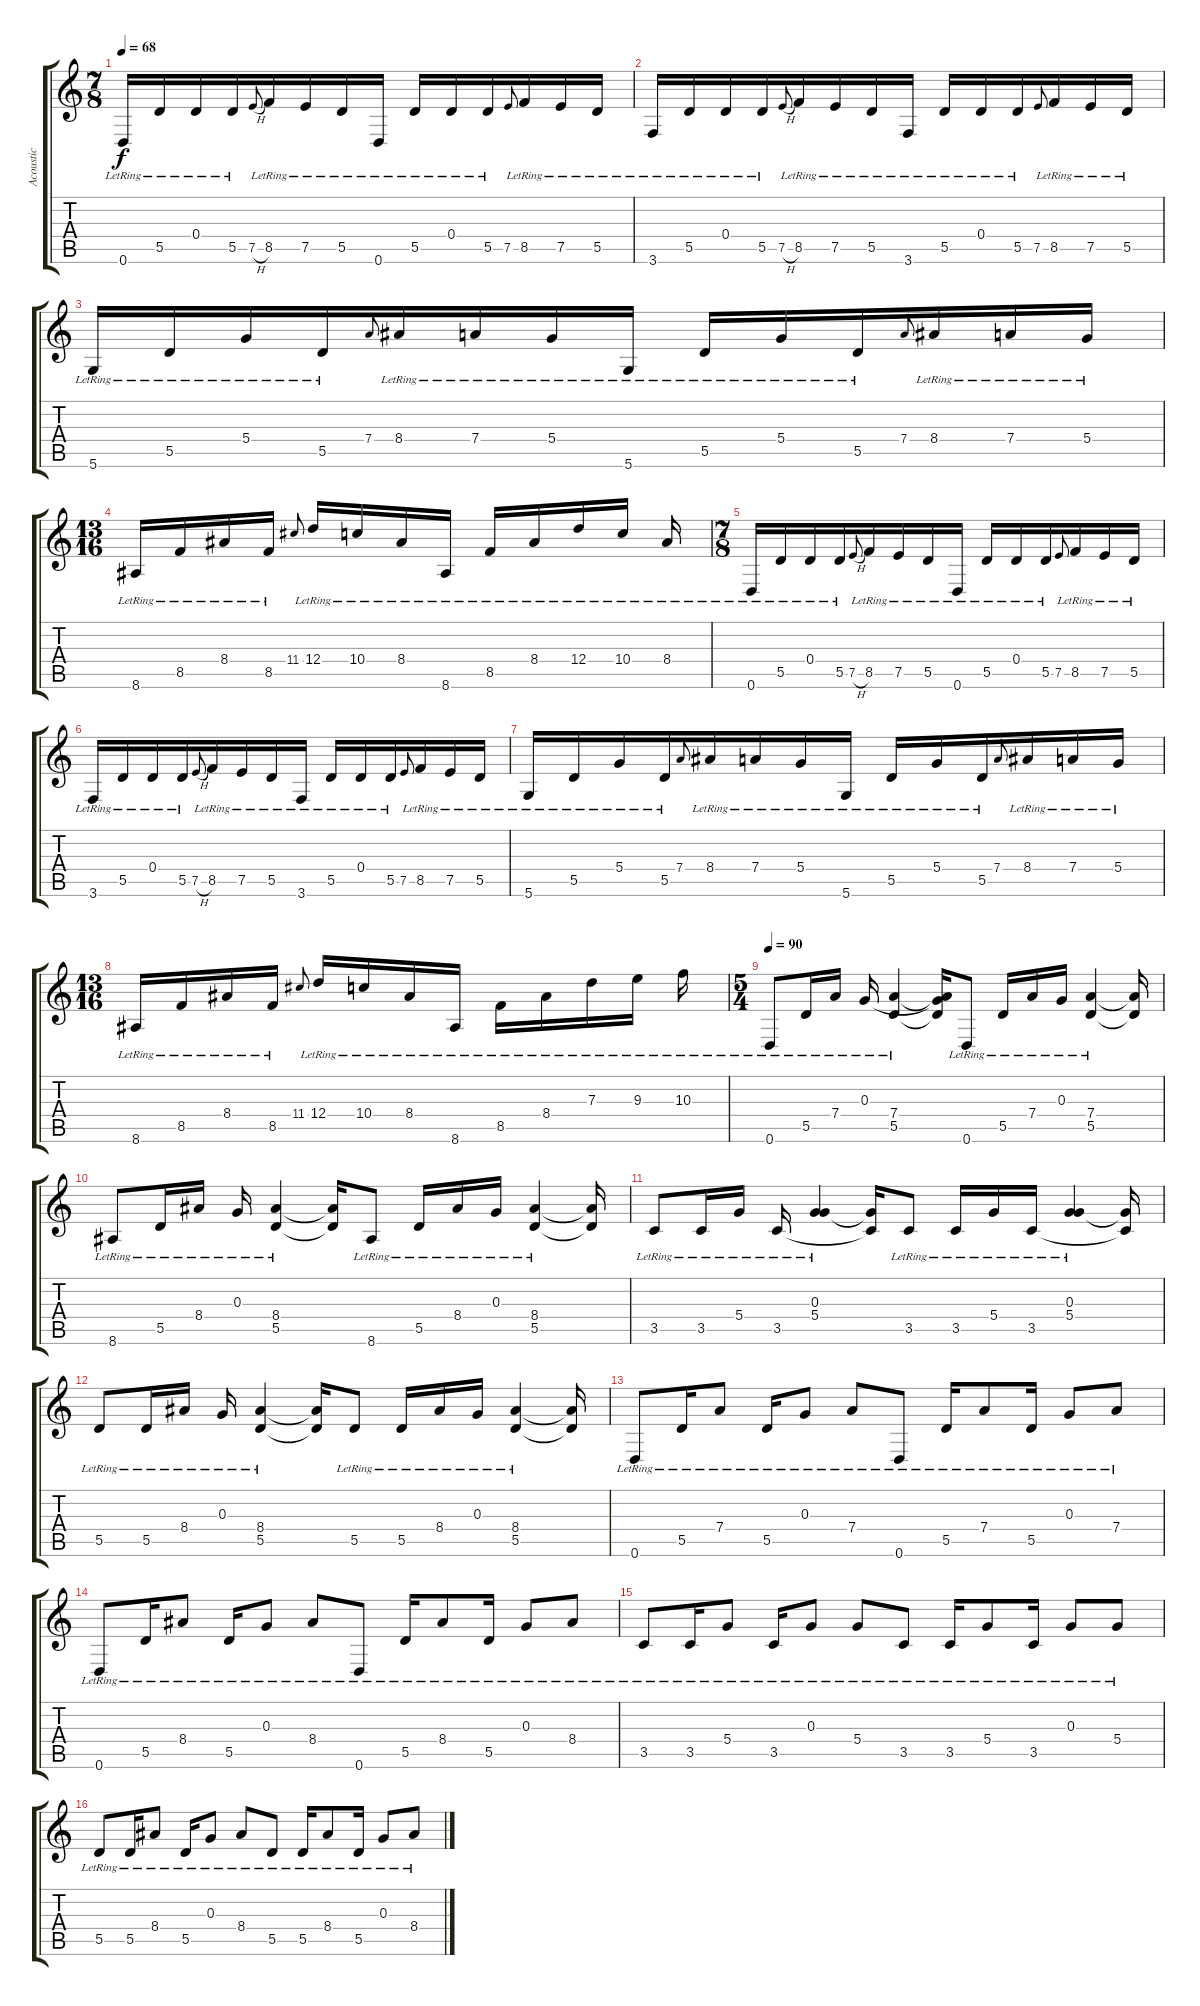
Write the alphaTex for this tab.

\track ("Acoustic" "Acoustic") {instrument acousticguitarsteel}
\staff {score tabs}
\tuning (E4 B3 G3 D3 A2 D2) {hide}
\ts (7 8)
\tempo 68
\clef g2
\ks c
0.6{lr}.16{dy f} 5.5{lr}.16 0.4{lr}.16 5.5{lr}.16 7.5{h}.8{gr onbeat} 8.5{lr}.16 7.5{lr}.16 5.5{lr}.16 0.6{lr}.16 5.5{lr}.16 0.4{lr}.16 5.5{lr}.16 7.5.8{gr onbeat} 8.5{lr}.16 7.5{lr}.16 5.5{lr}.16 |
3.6{lr}.16 5.5{lr}.16 0.4{lr}.16 5.5{lr}.16 7.5{h}.8{gr onbeat} 8.5{lr}.16 7.5{lr}.16 5.5{lr}.16 3.6{lr}.16 5.5{lr}.16 0.4{lr}.16 5.5{lr}.16 7.5.8{gr onbeat} 8.5{lr}.16 7.5{lr}.16 5.5{lr}.16 |
5.6{lr}.16 5.5{lr}.16 5.4{lr}.16 5.5{lr}.16 7.4.8{gr onbeat} 8.4{lr}.16 7.4{lr}.16 5.4{lr}.16 5.6{lr}.16 5.5{lr}.16 5.4{lr}.16 5.5{lr}.16 7.4.8{gr onbeat} 8.4{lr}.16 7.4{lr}.16 5.4{lr}.16 |
\ts (13 16)
8.6{lr}.16 8.5{lr}.16 8.4{lr}.16 8.5{lr}.16 11.4.8{gr onbeat} 12.4{lr}.16 10.4{lr}.16 8.4{lr}.16 8.6{lr}.16 8.5{lr}.16 8.4{lr}.16 12.4{lr}.16 10.4{lr}.16 8.4{lr}.16 |
\ts (7 8)
0.6{lr}.16 5.5{lr}.16 0.4{lr}.16 5.5{lr}.16 7.5{h}.8{gr onbeat} 8.5{lr}.16 7.5{lr}.16 5.5{lr}.16 0.6{lr}.16 5.5{lr}.16 0.4{lr}.16 5.5{lr}.16 7.5.8{gr onbeat} 8.5{lr}.16 7.5{lr}.16 5.5{lr}.16 |
3.6{lr}.16 5.5{lr}.16 0.4{lr}.16 5.5{lr}.16 7.5{h}.8{gr onbeat} 8.5{lr}.16 7.5{lr}.16 5.5{lr}.16 3.6{lr}.16 5.5{lr}.16 0.4{lr}.16 5.5{lr}.16 7.5.8{gr onbeat} 8.5{lr}.16 7.5{lr}.16 5.5{lr}.16 |
5.6{lr}.16 5.5{lr}.16 5.4{lr}.16 5.5{lr}.16 7.4.8{gr onbeat} 8.4{lr}.16 7.4{lr}.16 5.4{lr}.16 5.6{lr}.16 5.5{lr}.16 5.4{lr}.16 5.5{lr}.16 7.4.8{gr onbeat} 8.4{lr}.16 7.4{lr}.16 5.4{lr}.16 |
\ts (13 16)
8.6{lr}.16 8.5{lr}.16 8.4{lr}.16 8.5{lr}.16 11.4.8{gr onbeat} 12.4{lr}.16 10.4{lr}.16 8.4{lr}.16 8.6{lr}.16 8.5{lr}.16 8.4{lr}.16 7.3{lr}.16 9.3{lr}.16 10.3{lr}.16 |
\ts (5 4)
\tempo 90
0.6{lr}.8 5.5{lr}.16 7.4{lr}.16 0.3{lr}.16 (7.4{lr} 5.5).4 (0.3{t} 7.4{t} 5.5{t}).16 0.6{lr}.8 5.5{lr}.16 7.4{lr}.16 0.3{lr}.16 (7.4{lr} 5.5{lr}).4 (7.4{t} 5.5{t}).16 |
8.6{lr}.8 5.5{lr}.16 8.4{lr}.16 0.3{lr}.16 (8.4{lr} 5.5{lr}).4 (8.4{t} 5.5{t}).16 8.6{lr}.8 5.5{lr}.16 8.4{lr}.16 0.3{lr}.16 (8.4{lr} 5.5{lr}).4 (8.4{t} 5.5{t}).16 |
3.5{lr}.8 3.5{lr}.16 5.4{lr}.16 3.5{lr}.16 (0.3{lr} 5.4{lr}).4 (5.4{t} 3.5{t}).16 3.5{lr}.8 3.5{lr}.16 5.4{lr}.16 3.5{lr}.16 (0.3{lr} 5.4{lr}).4 (5.4{t} 3.5{t}).16 |
5.5{lr}.8 5.5{lr}.16 8.4{lr}.16 0.3{lr}.16 (8.4{lr} 5.5{lr}).4 (8.4{t} 5.5{t}).16 5.5{lr}.8 5.5{lr}.16 8.4{lr}.16 0.3{lr}.16 (8.4{lr} 5.5{lr}).4 (8.4{t} 5.5{t}).16 |
0.6{lr}.8 5.5{lr}.16 7.4{lr}.8 5.5{lr}.16 0.3{lr}.8 7.4{lr}.8 0.6{lr}.8 5.5{lr}.16 7.4{lr}.8 5.5{lr}.16 0.3{lr}.8 7.4{lr}.8 |
0.6{lr}.8 5.5{lr}.16 8.4{lr}.8 5.5{lr}.16 0.3{lr}.8 8.4{lr}.8 0.6{lr}.8 5.5{lr}.16 8.4{lr}.8 5.5{lr}.16 0.3{lr}.8 8.4{lr}.8 |
3.5{lr}.8 3.5{lr}.16 5.4{lr}.8 3.5{lr}.16 0.3{lr}.8 5.4{lr}.8 3.5{lr}.8 3.5{lr}.16 5.4{lr}.8 3.5{lr}.16 0.3{lr}.8 5.4{lr}.8 |
5.5{lr}.8 5.5{lr}.16 8.4{lr}.8 5.5{lr}.16 0.3{lr}.8 8.4{lr}.8 5.5{lr}.8 5.5{lr}.16 8.4{lr}.8 5.5{lr}.16 0.3{lr}.8 8.4{lr}.8
